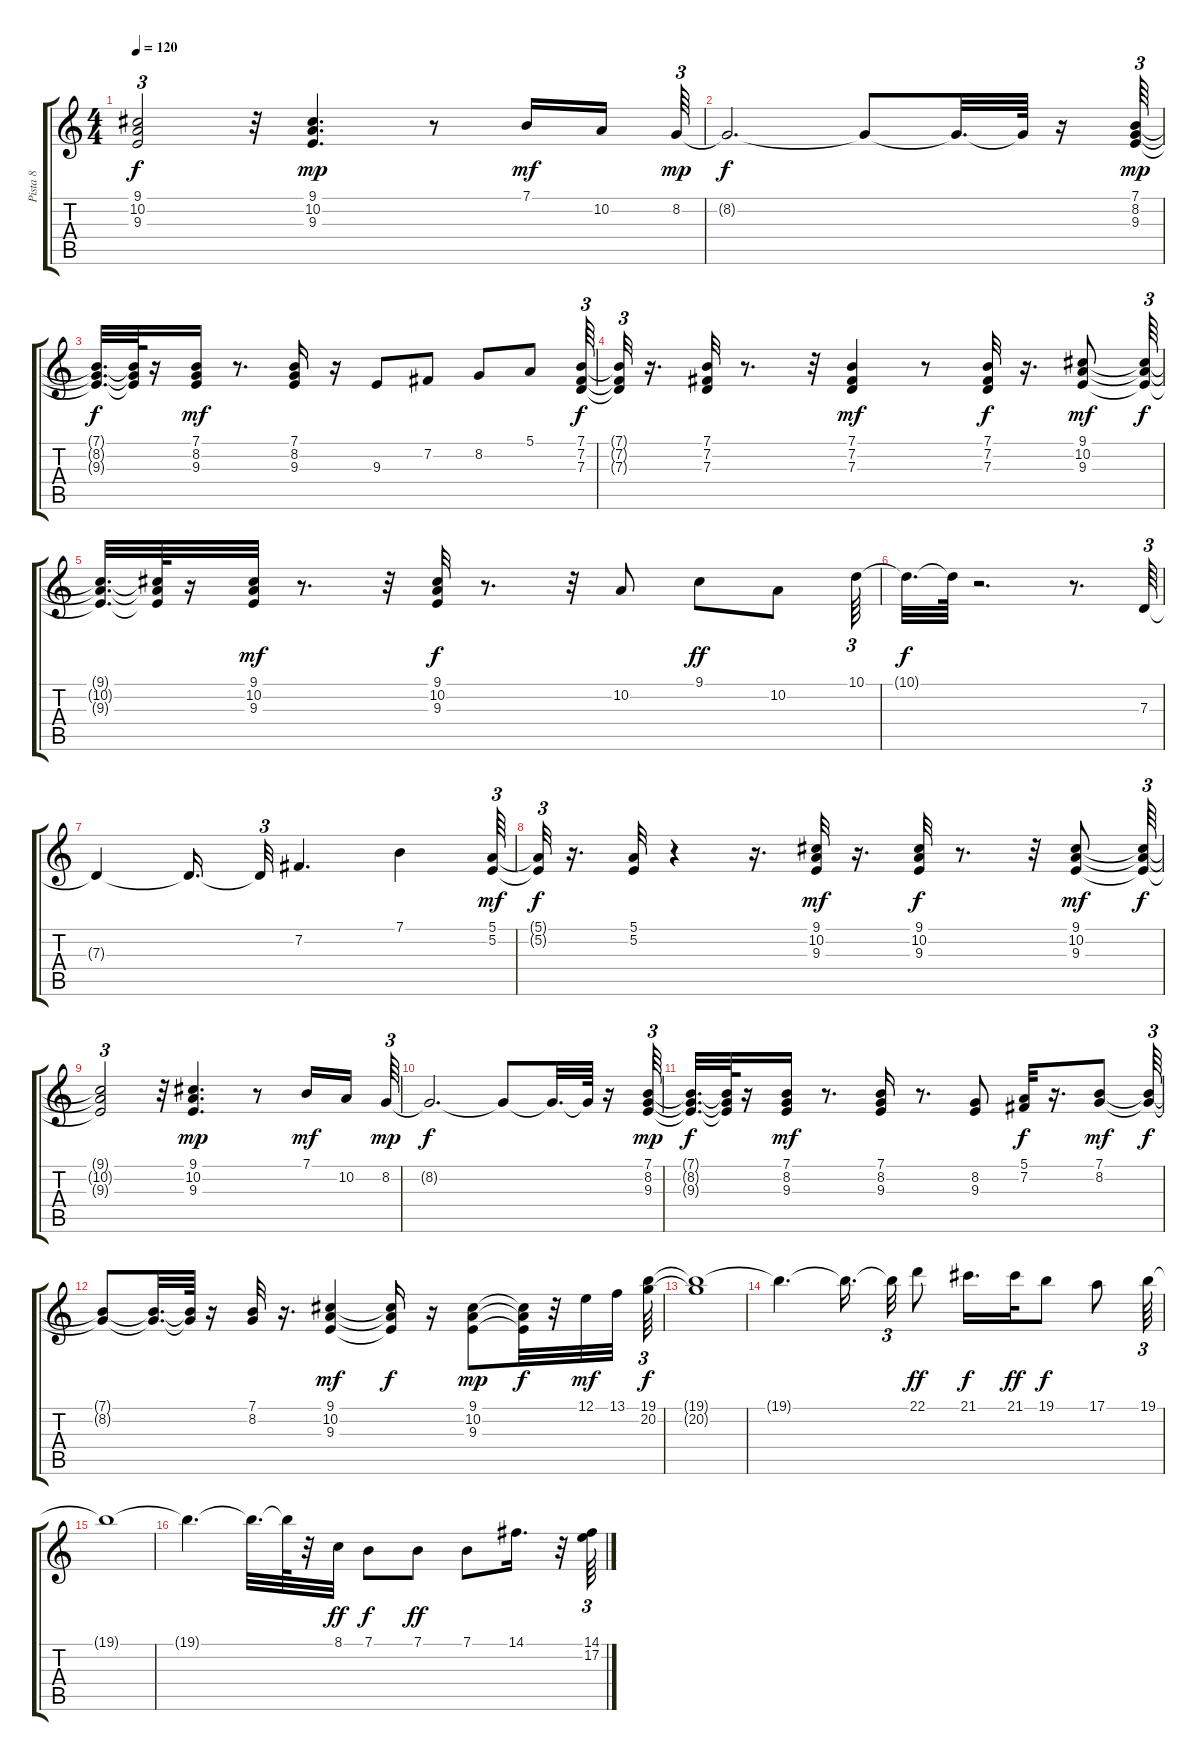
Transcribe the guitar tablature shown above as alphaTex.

\track ("Pista 8" "Pista 8") {instrument tangoaccordion}
\staff {score tabs}
\tuning (E4 B3 G3 D3 A2 E2) {hide}
\ts (4 4)
\tempo 120
\clef g2
\ks c
(9.1{t} 10.2{t} 9.3{t}).2{tu (3 2) dy f} r.32 (9.1 10.2 9.3).4{d dy mp} r.8 7.1.16{dy mf} 10.2.16{beam splitsecondary} 8.2.64{tu (3 2) dy mp} |
8.2{t}.2{d dy f} 8.2{t}.8 8.2{t}.32{d} 8.2{t}.64 r.16 (7.1 8.2 9.3).64{tu (3 2) dy mp} |
(7.1{t} 8.2{t} 9.3{t}).32{d dy f} (7.1{t} 8.2{t} 9.3{t}).64 r.16 (7.1 8.2 9.3).16{dy mf} r.8{d} (7.1 8.2 9.3).16 r.16 9.3.8 7.2.8 8.2.8 5.1.8 (7.1 7.2 7.3).64{tu (3 2) dy f} |
(7.1{t} 7.2{t} 7.3{t}).32{tu (3 2)} r.16{d} (7.1 7.2 7.3).32 r.8{d} r.32 (7.1 7.2 7.3).4{dy mf} r.8 (7.1 7.2 7.3).32{dy f} r.16{d} (9.1 10.2 9.3).8{dy mf} (9.1{t} 10.2{t} 9.3{t}).64{tu (3 2) dy f} |
(9.1{t} 10.2{t} 9.3{t}).32{d} (9.1{t} 10.2{t} 9.3{t}).64 r.16 (9.1 10.2 9.3).32{dy mf} r.8{d} r.32 (9.1 10.2 9.3).32{dy f} r.8{d} r.32 10.2.8 9.1.8{dy ff} 10.2.8 10.1.64{tu (3 2)} |
10.1{t}.32{d dy f} 10.1{t}.64 r.2{d} r.8{d} 7.3.64{tu (3 2)} |
7.3{t}.4 7.3{t}.16{d} 7.3{t}.32{tu (3 2)} 7.2.4{d} 7.1.4 (5.1 5.2).64{tu (3 2) dy mf} |
(5.1{t} 5.2{t}).32{tu (3 2) dy f} r.16{d} (5.1 5.2).32 r.4 r.16{d} (9.1 10.2 9.3).32{dy mf} r.16{d} (9.1 10.2 9.3).32{dy f} r.8{d} r.32 (9.1 10.2 9.3).8{dy mf} (9.1{t} 10.2{t} 9.3{t}).64{tu (3 2) dy f} |
(9.1{t} 10.2{t} 9.3{t}).2{tu (3 2)} r.32 (9.1 10.2 9.3).4{d dy mp} r.8 7.1.16{dy mf} 10.2.16{beam splitsecondary} 8.2.64{tu (3 2) dy mp} |
8.2{t}.2{d dy f} 8.2{t}.8 8.2{t}.32{d} 8.2{t}.64 r.16 (7.1 8.2 9.3).64{tu (3 2) dy mp} |
(7.1{t} 8.2{t} 9.3{t}).32{d dy f} (7.1{t} 8.2{t} 9.3{t}).64 r.16 (7.1 8.2 9.3).16{dy mf} r.8{d} (7.1 8.2 9.3).16 r.8{d} (8.2 9.3).8 (5.1 7.2).32{dy f} r.16{d} (7.1 8.2).8{dy mf} (7.1{t} 8.2{t}).64{tu (3 2) dy f} |
(7.1{t} 8.2{t}).8 (7.1{t} 8.2{t}).32{d} (7.1{t} 8.2{t}).64 r.16 (7.1 8.2).32 r.16{d} (9.1 10.2 9.3).4{dy mf} (9.1{t} 10.2{t} 9.3{t}).16{dy f} r.16 (9.1 10.2 9.3).8{dy mp} (9.1{t} 10.2{t} 9.3{t}).32{dy f} r.32 12.1.32{dy mf} 13.1.32 (19.1 20.2).64{tu (3 2) dy f} |
(19.1{t} 20.2{t}).1 |
19.1{t}.4{d} 19.1{t}.16{d beam splitsecondary} 19.1{t}.32{tu (3 2)} 22.1.8{dy ff} 21.1.16{d dy f} 21.1.32{dy ff} 19.1.8{dy f} 17.1.8 19.1.64{tu (3 2)} |
19.1{t}.1 |
19.1{t}.4{d} 19.1{t}.32{d} 19.1{t}.64 r.32 8.1.32{dy ff} 7.1.8{dy f} 7.1.8{dy ff} 7.1.8 14.1.16{d} r.32 (14.1 17.2).64{tu (3 2)}
